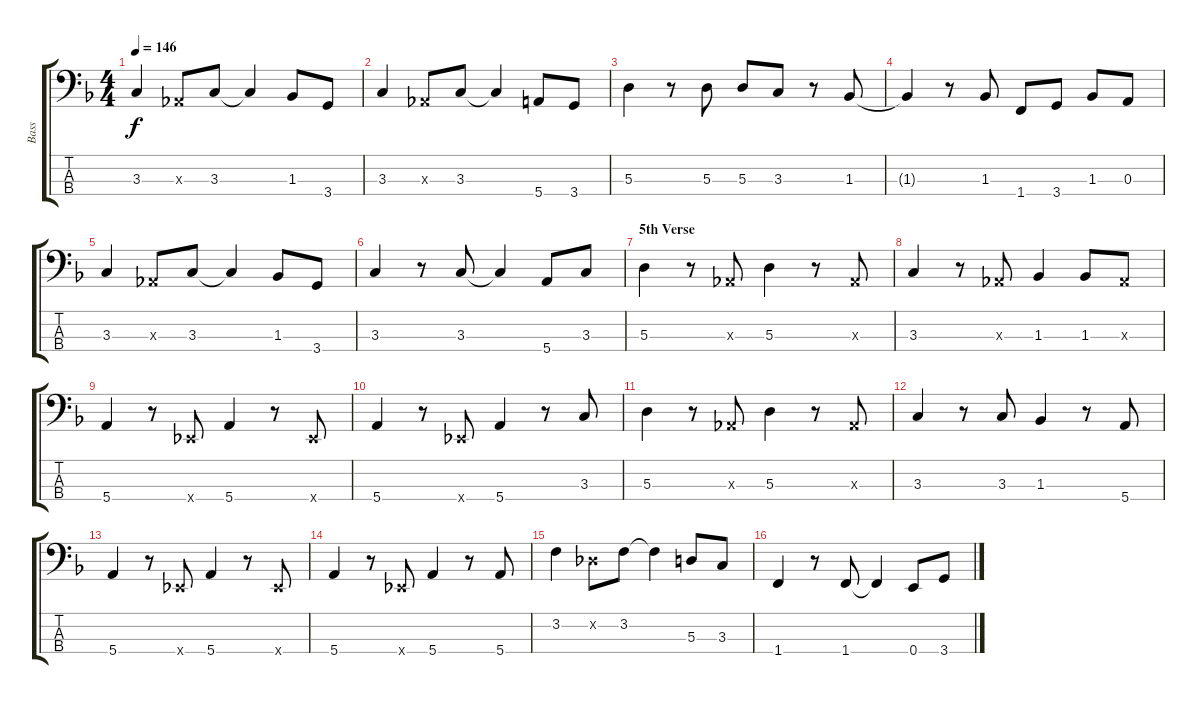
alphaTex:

\track ("Bass" "Bass") {instrument electricbassfinger}
\staff {score tabs}
\tuning (G2 D2 A1 E1) {hide}
\ts (4 4)
\tempo 146
\clef f4
\ks f
3.3.4{dy f} -1.3{x}.8 3.3.8 3.3{t}.4 1.3.8 3.4.8 |
3.3.4 -1.3{x}.8 3.3.8 3.3{t}.4 5.4.8 3.4.8 |
5.3.4 r.8 5.3.8 5.3.8 3.3.8 r.8 1.3.8 |
1.3{t}.4 r.8 1.3.8 1.4.8 3.4.8 1.3.8 0.3.8 |
3.3.4 -1.3{x}.8 3.3.8 3.3{t}.4 1.3.8 3.4.8 |
3.3.4 r.8 3.3.8 3.3{t}.4 5.4.8 3.3.8 |
\section ("" "5th Verse")
5.3.4 r.8 -1.3{x}.8 5.3.4 r.8 -1.3{x}.8 |
3.3.4 r.8 -1.3{x}.8 1.3.4 1.3.8 -1.3{x}.8 |
5.4.4 r.8 -1.4{x}.8 5.4.4 r.8 -1.4{x}.8 |
5.4.4 r.8 -1.4{x}.8 5.4.4 r.8 3.3.8 |
5.3.4 r.8 -1.3{x}.8 5.3.4 r.8 -1.3{x}.8 |
3.3.4 r.8 3.3.8 1.3.4 r.8 5.4.8 |
5.4.4 r.8 -1.4{x}.8 5.4.4 r.8 -1.4{x}.8 |
5.4.4 r.8 -1.4{x}.8 5.4.4 r.8 5.4.8 |
3.2.4 -1.2{x}.8 3.2.8 3.2{t}.4 5.3.8 3.3.8 |
1.4.4 r.8 1.4.8 1.4{t}.4 0.4.8 3.4.8
